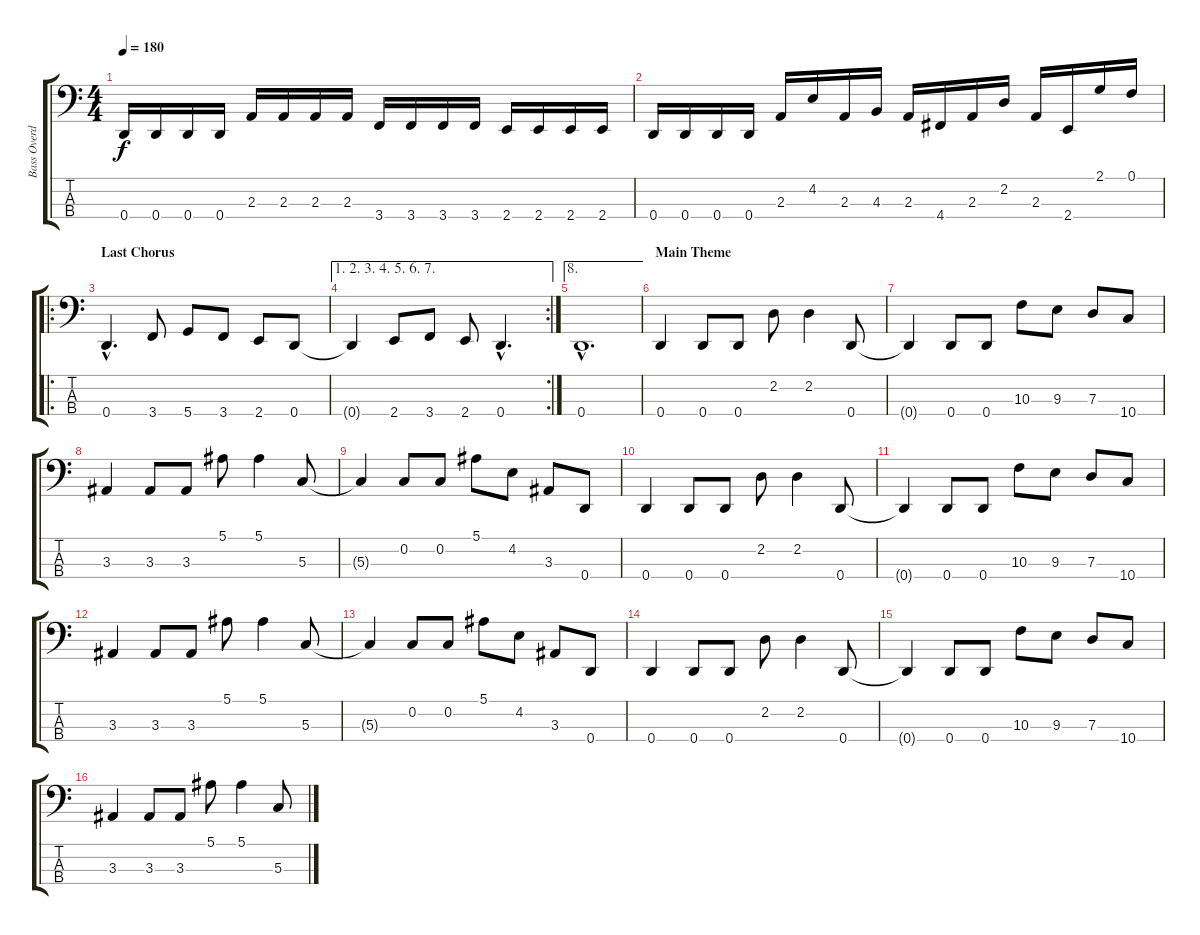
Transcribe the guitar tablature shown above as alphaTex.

\track ("Bass Overdub" "Bass Overd") {instrument electricbassfinger}
\staff {score tabs}
\tuning (F2 C2 G1 D1) {hide}
\ts (4 4)
\tempo 180
\clef f4
\ks c
0.4.16{dy f} 0.4.16 0.4.16 0.4.16 2.3.16 2.3.16 2.3.16 2.3.16 3.4.16 3.4.16 3.4.16 3.4.16 2.4.16 2.4.16 2.4.16 2.4.16 |
0.4.16 0.4.16 0.4.16 0.4.16 2.3.16 4.2.16 2.3.16 4.3.16 2.3.16 4.4.16 2.3.16 2.2.16 2.3.16 2.4.16 2.1.16 0.1.16 |
\ro
\section ("" "Last Chorus")
0.4{hac}.4{d} 3.4.8 5.4.8 3.4.8 2.4.8 0.4.8 |
\ae (1 2 3 4 5 6 7)
\rc 2
0.4{t}.4 2.4.8 3.4.8 2.4.8 0.4{hac}.4{d} |
\ae 8
0.4{hac}.1{d} |
\section ("" "Main Theme")
0.4.4 0.4.8 0.4.8 2.2.8 2.2.4 0.4.8 |
0.4{t}.4 0.4.8 0.4.8 10.3.8 9.3.8 7.3.8 10.4.8 |
3.3.4 3.3.8 3.3.8 5.1.8 5.1.4 5.3.8 |
5.3{t}.4 0.2.8 0.2.8 5.1.8 4.2.8 3.3.8 0.4.8 |
0.4.4 0.4.8 0.4.8 2.2.8 2.2.4 0.4.8 |
0.4{t}.4 0.4.8 0.4.8 10.3.8 9.3.8 7.3.8 10.4.8 |
3.3.4 3.3.8 3.3.8 5.1.8 5.1.4 5.3.8 |
5.3{t}.4 0.2.8 0.2.8 5.1.8 4.2.8 3.3.8 0.4.8 |
0.4.4 0.4.8 0.4.8 2.2.8 2.2.4 0.4.8 |
0.4{t}.4 0.4.8 0.4.8 10.3.8 9.3.8 7.3.8 10.4.8 |
3.3.4 3.3.8 3.3.8 5.1.8 5.1.4 5.3.8
